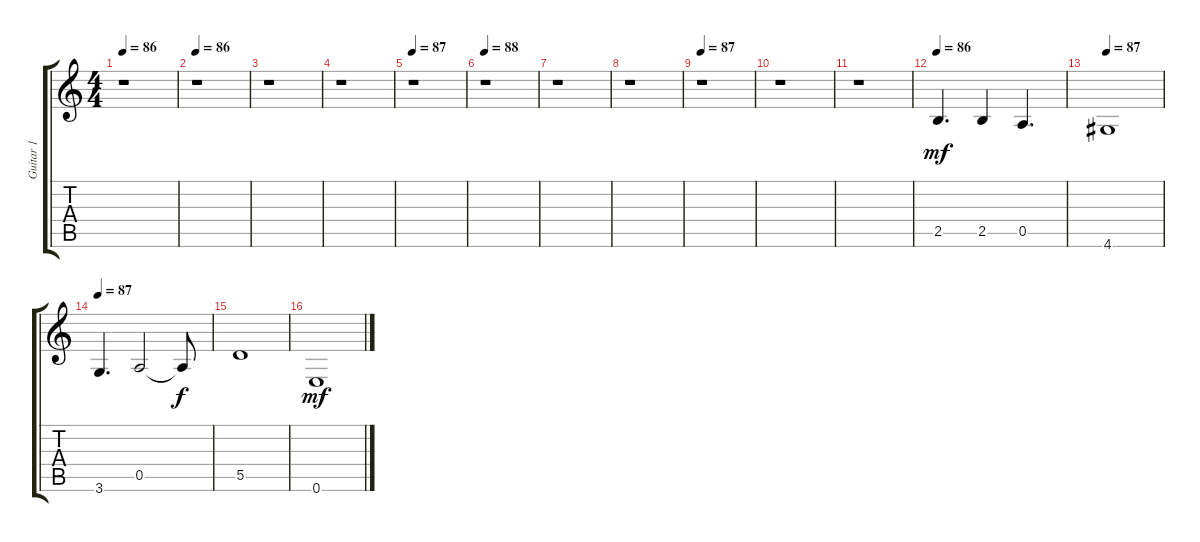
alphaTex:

\track ("Guitar 1" "Guitar 1") {instrument overdrivenguitar}
\staff {score tabs}
\tuning (E4 B3 G3 D3 A2 E2) {hide}
\ts (4 4)
\tempo 86
\clef g2
\ks c
r.1{dy mf instrument overdrivenguitar} |
\tempo 86
r.1 |
r.1 |
r.1 |
\tempo 87
r.1 |
\tempo 88
r.1 |
r.1 |
r.1 |
\tempo 87
r.1 |
r.1 |
r.1 |
\tempo 86
2.5.4{d} 2.5.4 0.5.4{d} |
\tempo 87
4.6.1 |
\tempo 87
3.6.4{d} 0.5.2 0.5{t}.8{dy f} |
5.5.1 |
0.6.1{dy mf}
